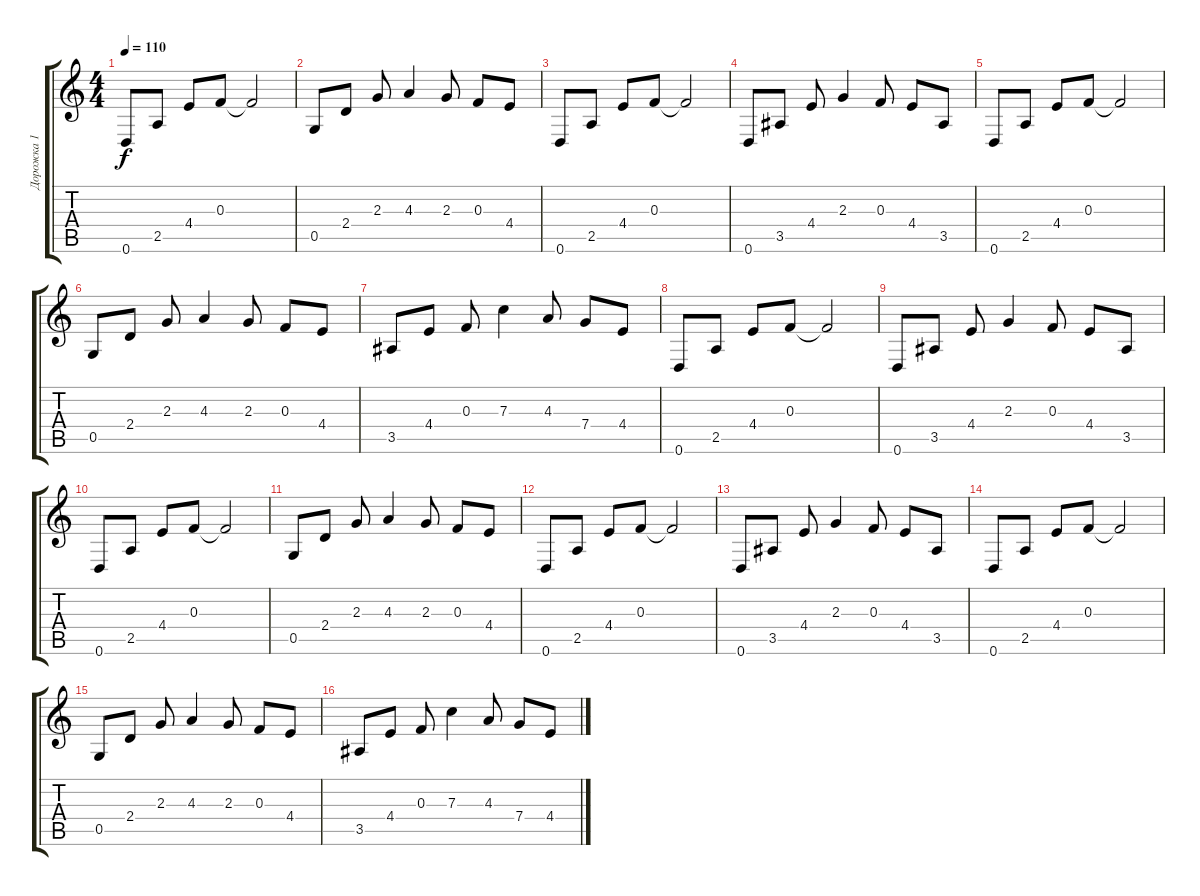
\track ("Дорожка 1" "Дорожка 1") {instrument acousticguitarsteel}
\staff {score tabs}
\tuning (D4 A3 F3 C3 G2 D2) {hide}
\ts (4 4)
\tempo 110
\clef g2
\ks c
0.6.8{dy f} 2.5.8 4.4.8 0.3.8 0.3{t}.2 |
0.5.8 2.4.8 2.3.8 4.3.4 2.3.8 0.3.8 4.4.8 |
0.6.8 2.5.8 4.4.8 0.3.8 0.3{t}.2 |
0.6.8 3.5.8 4.4.8 2.3.4 0.3.8 4.4.8 3.5.8 |
0.6.8 2.5.8 4.4.8 0.3.8 0.3{t}.2 |
0.5.8 2.4.8 2.3.8 4.3.4 2.3.8 0.3.8 4.4.8 |
3.5.8 4.4.8 0.3.8 7.3.4 4.3.8 7.4.8 4.4.8 |
0.6.8 2.5.8 4.4.8 0.3.8 0.3{t}.2 |
0.6.8 3.5.8 4.4.8 2.3.4 0.3.8 4.4.8 3.5.8 |
0.6.8 2.5.8 4.4.8 0.3.8 0.3{t}.2 |
0.5.8 2.4.8 2.3.8 4.3.4 2.3.8 0.3.8 4.4.8 |
0.6.8 2.5.8 4.4.8 0.3.8 0.3{t}.2 |
0.6.8 3.5.8 4.4.8 2.3.4 0.3.8 4.4.8 3.5.8 |
0.6.8 2.5.8 4.4.8 0.3.8 0.3{t}.2 |
0.5.8 2.4.8 2.3.8 4.3.4 2.3.8 0.3.8 4.4.8 |
3.5.8 4.4.8 0.3.8 7.3.4 4.3.8 7.4.8 4.4.8
